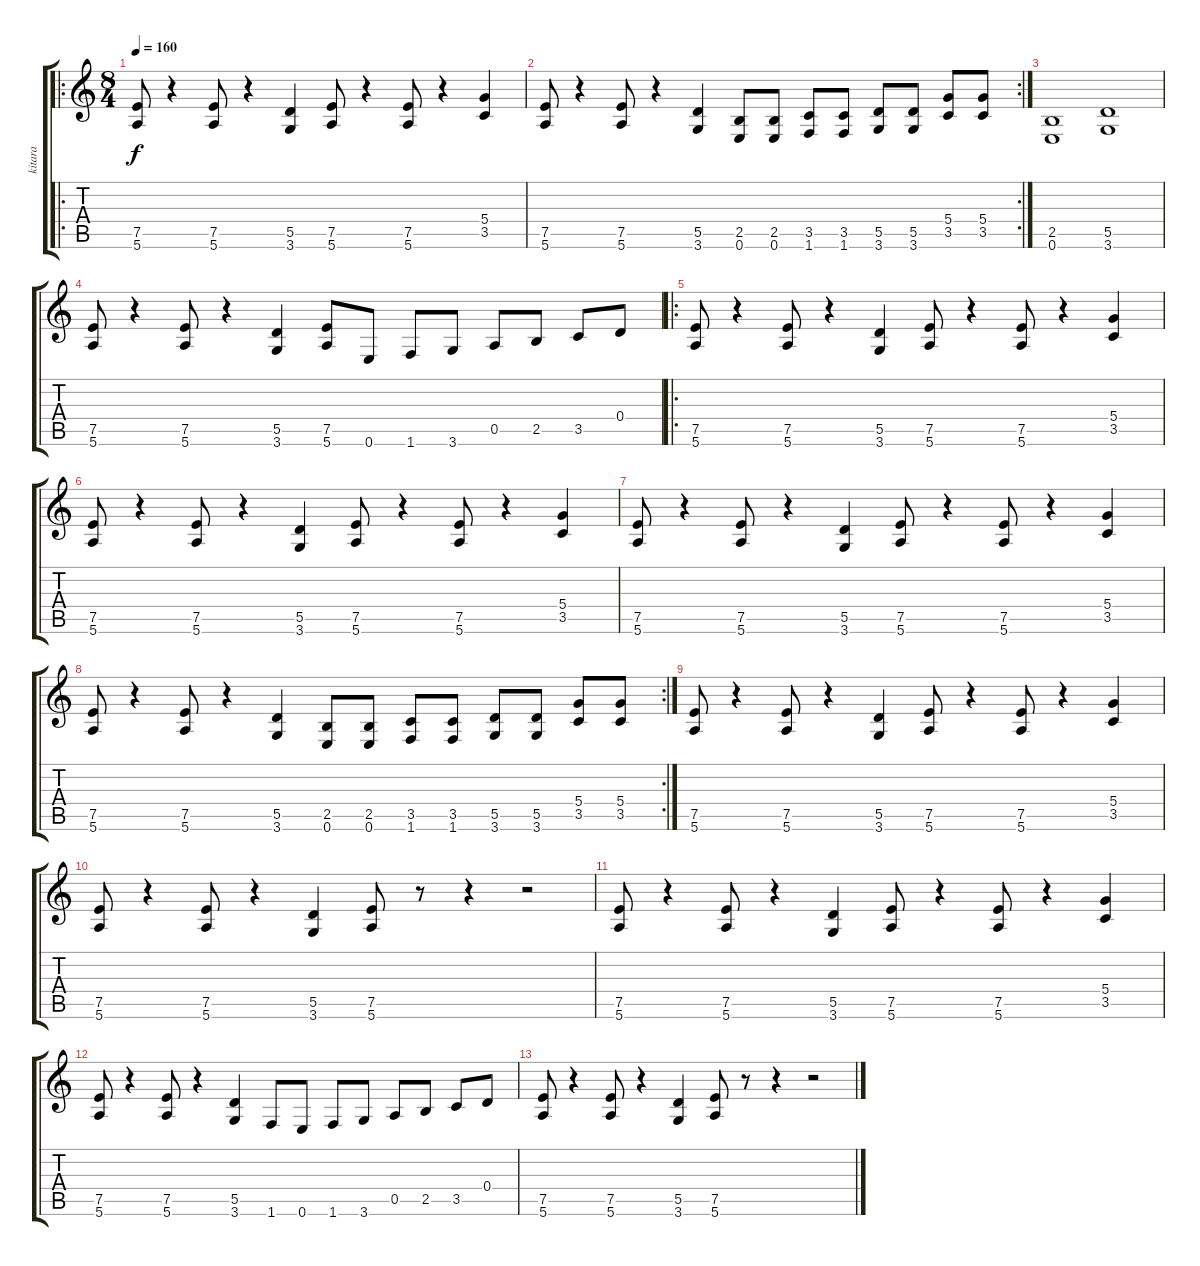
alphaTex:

\track ("kitara" "kitara") {instrument overdrivenguitar}
\staff {score tabs}
\tuning (E4 B3 G3 D3 A2 E2) {hide}
\ro
\ts (8 4)
\tempo 160
\clef g2
\ks c
(7.5 5.6).8{dy f} r.4 (7.5 5.6).8 r.4 (5.5 3.6).4 (7.5 5.6).8 r.4 (7.5 5.6).8 r.4 (5.4 3.5).4 |
\rc 2
(7.5 5.6).8 r.4 (7.5 5.6).8 r.4 (5.5 3.6).4 (2.5 0.6).8 (2.5 0.6).8 (3.5 1.6).8 (3.5 1.6).8 (5.5 3.6).8 (5.5 3.6).8 (5.4 3.5).8 (5.4 3.5).8 |
(2.5 0.6).1 (5.5 3.6).1 |
(7.5 5.6).8 r.4 (7.5 5.6).8 r.4 (5.5 3.6).4 (7.5 5.6).8 0.6.8 1.6.8 3.6.8 0.5.8 2.5.8 3.5.8 0.4.8 |
\ro
(7.5 5.6).8 r.4 (7.5 5.6).8 r.4 (5.5 3.6).4 (7.5 5.6).8 r.4 (7.5 5.6).8 r.4 (5.4 3.5).4 |
(7.5 5.6).8 r.4 (7.5 5.6).8 r.4 (5.5 3.6).4 (7.5 5.6).8 r.4 (7.5 5.6).8 r.4 (5.4 3.5).4 |
(7.5 5.6).8 r.4 (7.5 5.6).8 r.4 (5.5 3.6).4 (7.5 5.6).8 r.4 (7.5 5.6).8 r.4 (5.4 3.5).4 |
\rc 2
(7.5 5.6).8 r.4 (7.5 5.6).8 r.4 (5.5 3.6).4 (2.5 0.6).8 (2.5 0.6).8 (3.5 1.6).8 (3.5 1.6).8 (5.5 3.6).8 (5.5 3.6).8 (5.4 3.5).8 (5.4 3.5).8 |
(7.5 5.6).8 r.4 (7.5 5.6).8 r.4 (5.5 3.6).4 (7.5 5.6).8 r.4 (7.5 5.6).8 r.4 (5.4 3.5).4 |
(7.5 5.6).8 r.4 (7.5 5.6).8 r.4 (5.5 3.6).4 (7.5 5.6).8 r.8 r.4 r.2 |
(7.5 5.6).8 r.4 (7.5 5.6).8 r.4 (5.5 3.6).4 (7.5 5.6).8 r.4 (7.5 5.6).8 r.4 (5.4 3.5).4 |
(7.5 5.6).8 r.4 (7.5 5.6).8 r.4 (5.5 3.6).4 1.6.8 0.6.8 1.6.8 3.6.8 0.5.8 2.5.8 3.5.8 0.4.8 |
(7.5 5.6).8 r.4 (7.5 5.6).8 r.4 (5.5 3.6).4 (7.5 5.6).8 r.8 r.4 r.2
